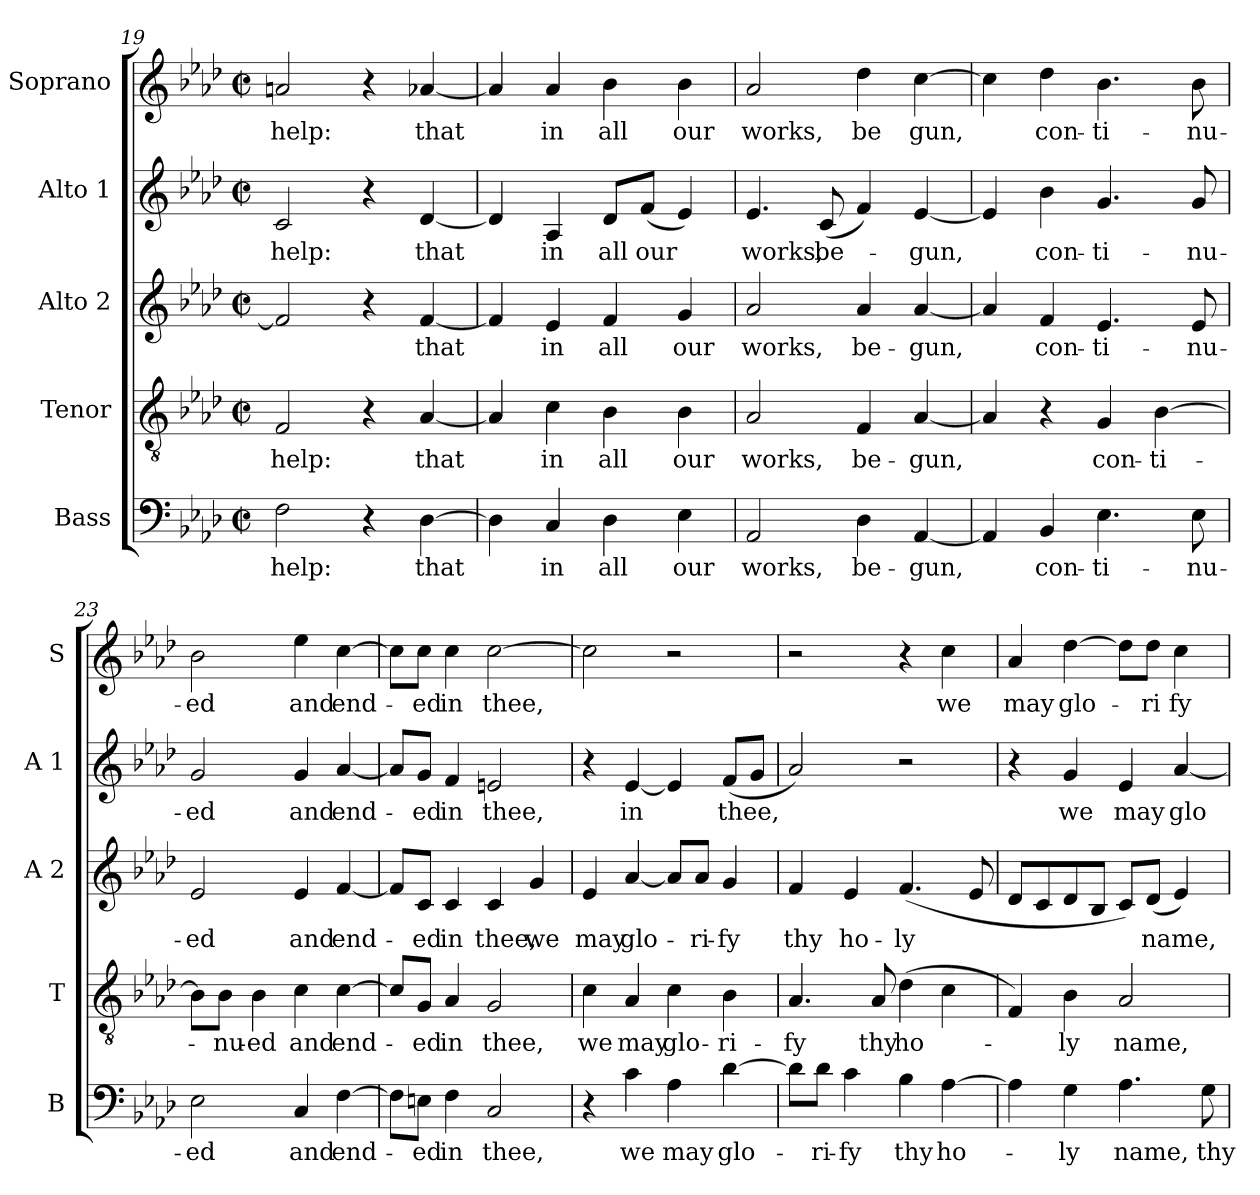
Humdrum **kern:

**kern	**text	**kern	**text	**kern	**text	**kern	**text	**kern	**text
*part5	*part5	*part4	*part4	*part3	*part3	*part2	*part2	*part1	*part1
*staff5	*staff5	*staff4	*staff4	*staff3	*staff3	*staff2	*staff2	*staff1	*staff1
*I"Bass	*	*I"Tenor	*	*I"Alto 2	*	*I"Alto 1	*	*I"Soprano	*
*I'B	*	*I'T	*	*I'A 2	*	*I'A 1	*	*I'S	*
*clefF4	*	*clefGv2	*	*clefG2	*	*clefG2	*	*clefG2	*
*k[b-e-a-d-]	*	*k[b-e-a-d-]	*	*k[b-e-a-d-]	*	*k[b-e-a-d-]	*	*k[b-e-a-d-]	*
*f:	*	*f:	*	*f:	*	*f:	*	*f:	*
*M2/2	*	*M2/2	*	*M2/2	*	*M2/2	*	*M2/2	*
*met(c|)	*	*met(c|)	*	*met(c|)	*	*met(c|)	*	*met(c|)	*
=19	=19	=19	=19	=19	=19	=19	=19	=19	=19
!	!LO:LY:b	!	!LO:LY:b	!	!	!	!LO:LY:b	!	!LO:LY:b
2F\	help:	2F/	help:	2f/]	.	2c/	help:	2an/	help:
4r	.	4r	.	4r	.	4r	.	4r	.
!	!LO:LY:b	!	!LO:LY:b	!	!LO:LY:b	!	!LO:LY:b	!	!LO:LY:b
[4D-\	that	[4A-/	that	[4f/	that	[4d-/	that	[4a-X/	that
=20	=20	=20	=20	=20	=20	=20	=20	=20	=20
4D-\]	.	4A-/]	.	4f/]	.	4d-/]	.	4a-/]	.
!	!LO:LY:b	!	!LO:LY:b	!	!LO:LY:b	!	!LO:LY:b	!	!LO:LY:b
4C/	in	4c\	in	4e-/	in	4A-/	in	4a-/	in
!	!LO:LY:b	!	!LO:LY:b	!	!LO:LY:b	!	!LO:LY:b	!	!LO:LY:b
4D-\	all	4B-\	all	4f/	all	8d-/L	all	4b-\	all
!	!	!	!	!	!	!	!LO:LY:b	!	!
.	.	.	.	.	.	(<8f/J	our	.	.
!	!LO:LY:b	!	!LO:LY:b	!	!LO:LY:b	!	!	!	!LO:LY:b
4E-\	our	4B-\	our	4g/	our	4e-/)	.	4b-\	our
!!LO:PB:g=z
=21	=21	=21	=21	=21	=21	=21	=21	=21	=21
!	!LO:LY:b	!	!LO:LY:b	!	!LO:LY:b	!	!LO:LY:b	!	!LO:LY:b
2AA-/	works,	2A-/	works,	2a-/	works,	4.e-/	works,	2a-/	works,
!	!	!	!	!	!	!	!LO:LY:b	!	!
.	.	.	.	.	.	(<8c/	be-	.	.
!	!LO:LY:b	!	!LO:LY:b	!	!LO:LY:b	!	!	!	!LO:LY:b
4D-\	be-	4F/	be-	4a-/	be-	4f/)	.	4dd-\	be
!	!LO:LY:b	!	!LO:LY:b	!	!LO:LY:b	!	!LO:LY:b	!	!LO:LY:b
[4AA-/	-gun,	[4A-/	-gun,	[4a-/	-gun,	[4e-/	-gun,	[4cc\	gun,
=22	=22	=22	=22	=22	=22	=22	=22	=22	=22
4AA-/]	.	4A-/]	.	4a-/]	.	4e-/]	.	4cc\]	.
!	!LO:LY:b	!	!	!	!LO:LY:b	!	!LO:LY:b	!	!LO:LY:b
4BB-/	con-	4r	.	4f/	con-	4b-\	con-	4dd-\	con-
!	!LO:LY:b	!	!LO:LY:b	!	!LO:LY:b	!	!LO:LY:b	!	!LO:LY:b
4.E-\	-ti-	4G/	con-	4.e-/	-ti-	4.g/	-ti-	4.b-\	-ti-
!	!	!	!LO:LY:b	!	!	!	!	!	!
.	.	[4B-\	-ti-	.	.	.	.	.	.
!	!LO:LY:b	!	!	!	!LO:LY:b	!	!LO:LY:b	!	!LO:LY:b
8E-\	-nu-	.	.	8e-/	-nu-	8g/	-nu-	8b-\	-nu-
=23	=23	=23	=23	=23	=23	=23	=23	=23	=23
!	!LO:LY:b	!	!	!	!LO:LY:b	!	!LO:LY:b	!	!LO:LY:b
2E-\	-ed	8B-\L]	.	2e-/	-ed	2g/	-ed	2b-\	-ed
!	!	!	!LO:LY:b	!	!	!	!	!	!
.	.	8B-\J	-nu-	.	.	.	.	.	.
!	!	!	!LO:LY:b	!	!	!	!	!	!
.	.	4B-\	-ed	.	.	.	.	.	.
!	!LO:LY:b	!	!LO:LY:b	!	!LO:LY:b	!	!LO:LY:b	!	!LO:LY:b
4C/	and	4c\	and	4e-/	and	4g/	and	4ee-\	and
!	!LO:LY:b	!	!LO:LY:b	!	!LO:LY:b	!	!LO:LY:b	!	!LO:LY:b
[4F\	end-	[4c\	end-	[4f/	end-	[4a-/	end-	[4cc\	end-
=24	=24	=24	=24	=24	=24	=24	=24	=24	=24
8F\L]	.	8c/L]	.	8f/L]	.	8a-/L]	.	8cc\L]	.
!	!LO:LY:b	!	!LO:LY:b	!	!LO:LY:b	!	!LO:LY:b	!	!LO:LY:b
8En\J	-ed	8G/J	-ed	8c/J	-ed	8g/J	-ed	8cc\J	-ed
!	!LO:LY:b	!	!LO:LY:b	!	!LO:LY:b	!	!LO:LY:b	!	!LO:LY:b
4F\	in	4A-/	in	4c/	in	4f/	in	4cc\	in
!	!LO:LY:b	!	!LO:LY:b	!	!LO:LY:b	!	!LO:LY:b	!	!LO:LY:b
2C/	thee,	2G/	thee,	4c/	thee,	2en/	thee,	[2cc\	thee,
!	!	!	!	!	!LO:LY:b	!	!	!	!
.	.	.	.	4g/	we	.	.	.	.
!!LO:LB:g=z
=25	=25	=25	=25	=25	=25	=25	=25	=25	=25
!	!	!	!LO:LY:b	!	!LO:LY:b	!	!	!	!
4r	.	4c\	we	4e-/	may	4r	.	2cc\]	.
!	!LO:LY:b	!	!LO:LY:b	!	!LO:LY:b	!	!LO:LY:b	!	!
4c\	we	4A-/	may	[4a-/	glo-	[4e-i/	in	.	.
!	!LO:LY:b	!	!LO:LY:b	!	!	!	!	!	!
4A-\	may	4c\	glo-	8a-/L]	.	4e-/]	.	2r	.
!	!	!	!	!	!LO:LY:b	!	!	!	!
.	.	.	.	8a-/J	-ri-	.	.	.	.
!	!LO:LY:b	!	!LO:LY:b	!	!LO:LY:b	!	!LO:LY:b	!	!
[4d-\	glo-	4B-\	-ri-	4g/	-fy	(<8f/L	thee,	.	.
.	.	.	.	.	.	8g/J	.	.	.
=26	=26	=26	=26	=26	=26	=26	=26	=26	=26
!	!	!	!LO:LY:b	!	!LO:LY:b	!	!	!	!
8d-\L]	.	4.A-/	-fy	4f/	thy	2a-/)	.	2r	.
!	!LO:LY:b	!	!	!	!	!	!	!	!
8d-\J	-ri-	.	.	.	.	.	.	.	.
!	!LO:LY:b	!	!	!	!LO:LY:b	!	!	!	!
4c\	-fy	.	.	4e-/	ho-	.	.	.	.
!	!	!	!LO:LY:b	!	!	!	!	!	!
.	.	8A-/	thy	.	.	.	.	.	.
!	!LO:LY:b	!	!LO:LY:b	!	!LO:LY:b	!	!	!	!
4B-\	thy	(>4d-\	ho-	(<4.f/	-ly	2r	.	4r	.
!	!LO:LY:b	!	!	!	!	!	!	!	!LO:LY:b
[4A-\	ho-	4c\	.	.	.	.	.	4cc\	we
.	.	.	.	8e-/	.	.	.	.	.
=27	=27	=27	=27	=27	=27	=27	=27	=27	=27
!	!	!	!	!	!	!	!	!	!LO:LY:b
4A-\]	.	4F/)	.	8d-/L	.	4r	.	4a-/	may
.	.	.	.	8c/	.	.	.	.	.
!	!LO:LY:b	!	!LO:LY:b	!	!	!	!LO:LY:b	!	!LO:LY:b
4G\	-ly	4B-\	-ly	8d-/	.	4g/	we	[4dd-\	glo-
.	.	.	.	8B-/J	.	.	.	.	.
!	!LO:LY:b	!	!LO:LY:b	!	!	!	!LO:LY:b	!	!
4.A-\	name,	2A-/	name,	8c/L)	.	4e-/	may	8dd-\L]	.
!	!	!	!	!	!LO:LY:b	!	!	!	!LO:LY:b
.	.	.	.	(<8d-/J	name,	.	.	8dd-\J	-ri
!	!	!	!	!	!	!	!LO:LY:b	!	!LO:LY:b
.	.	.	.	4e-/)	.	[4a-/	glo-	4cc\	fy
!	!LO:LY:b	!	!	!	!	!	!	!	!
8G\	thy	.	.	.	.	.	.	.	.
=	=	=	=	=	=	=	=	=	=
*-	*-	*-	*-	*-	*-	*-	*-	*-	*-
